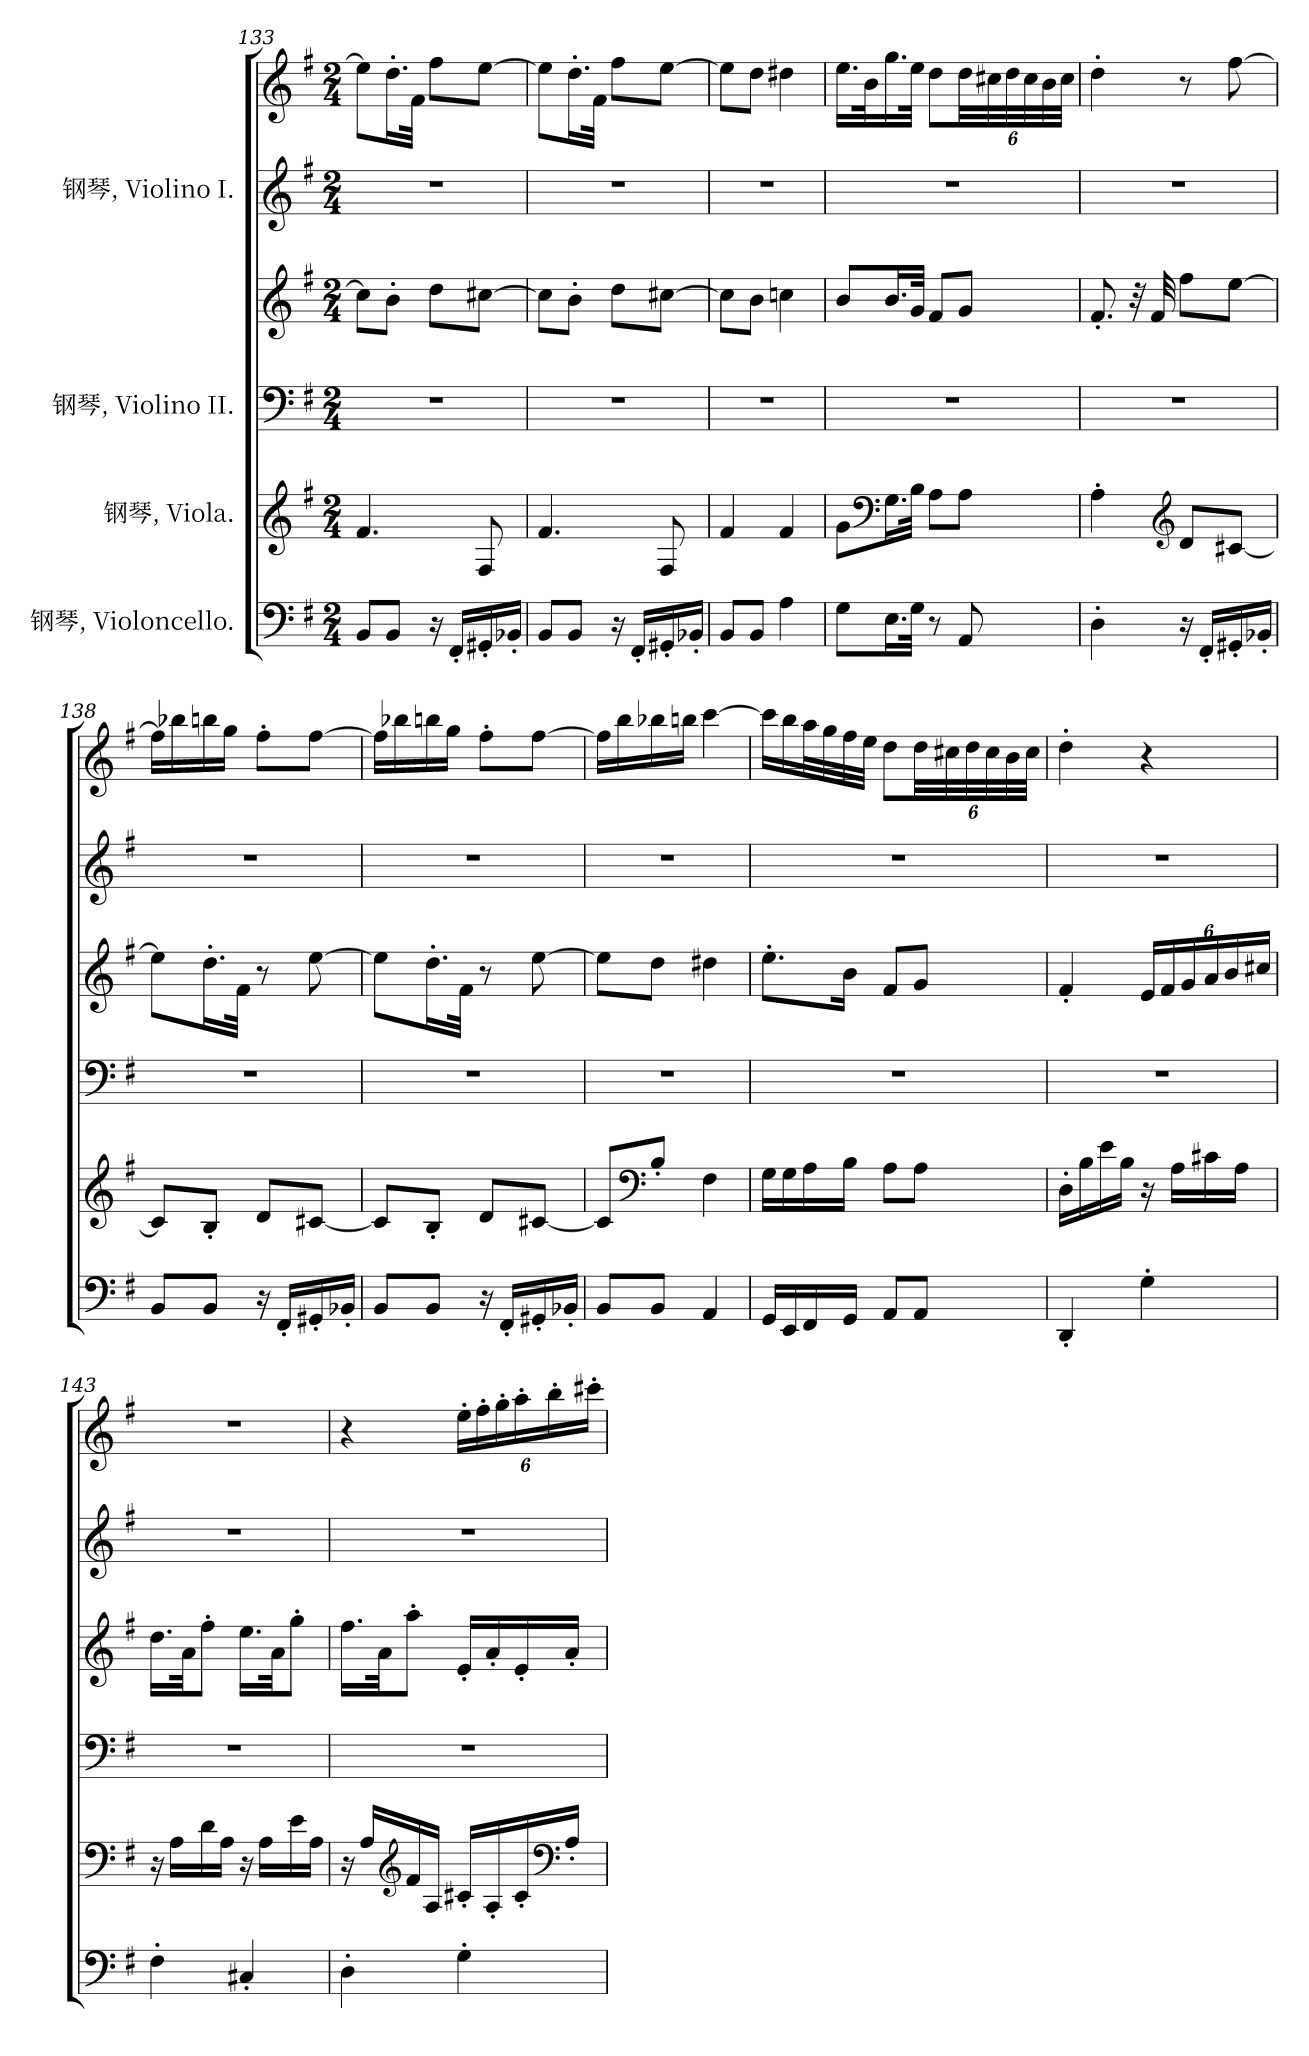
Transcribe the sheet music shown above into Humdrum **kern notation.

**kern	**kern	**kern	**kern	**kern	**kern
*part4	*part3	*part2	*part2	*part1	*part1
*staff6	*staff5	*staff4	*staff3	*staff2	*staff1
*I"钢琴, Violoncello.	*I"钢琴, Viola.	*I"钢琴, Violino II.	*	*I"钢琴, Violino I.	*
!!LO:PB:g=z
*clefF4	*clefG2	*clefF4	*clefG2	*clefG2	*clefG2
*k[f#]	*k[f#]	*k[f#]	*k[f#]	*k[f#]	*k[f#]
*M2/4	*M2/4	*M2/4	*M2/4	*M2/4	*M2/4
=133	=133	=133	=133	=133	=133
8BB/L	4.f#/	2r	8cc#\L]	2r	8ee\L]
8BB/J	.	.	8b'\J	.	16.dd'\L
.	.	.	.	.	32f#\JJk
16r	.	.	8dd\L	.	8ff#\L
16FF#'/LL	.	.	.	.	.
16GG#X'/	8F#/	.	[8cc#X\J	.	[8ee\J
16BB-X'/JJ	.	.	.	.	.
=134	=134	=134	=134	=134	=134
8BB/L	4.f#/	2r	8cc#\L]	2r	8ee\L]
8BB/J	.	.	8b'\J	.	16.dd'\L
.	.	.	.	.	32f#\JJk
16r	.	.	8dd\L	.	8ff#\L
16FF#'/LL	.	.	.	.	.
16GG#X'/	8F#/	.	[8cc#X\J	.	[8ee\J
16BB-X'/JJ	.	.	.	.	.
=135	=135	=135	=135	=135	=135
8BB/L	4f#/	2r	8cc#\L]	2r	8ee\L]
8BB/J	.	.	8b\J	.	8dd\J
4A\	4f#/	.	4ccn\	.	4dd#X\
=136	=136	=136	=136	=136	=136
8G\L	8g\L	2r	8b/L	2r	16.ee\LL
.	.	.	.	.	32b\K
*	*clefF4	*	*	*	*
16.E\L	16.G\L	.	16.b/L	.	16.gg\
32G\JJk	32B\JJk	.	32g/JJk	.	32ee\JJk
8r	8A\L	.	8f#/L	.	8dd\L
*	*	*	*	*	*Xbrackettup
8AA/	8A\J	.	8g/J	.	48dd\LL
.	.	.	.	.	48cc#X\
.	.	.	.	.	48dd\
.	.	.	.	.	48cc#\
.	.	.	.	.	48b\
.	.	.	.	.	48cc#\JJJ
!!LO:LB:g=z
=137	=137	=137	=137	=137	=137
4D'\	4A'\	2r	8.f#'/	2r	4dd'\
.	.	.	32r	.	.
.	.	.	32f#/	.	.
*	*clefG2	*	*	*	*
16r	8d/L	.	8ff#\L	.	8r
16FF#'/LL	.	.	.	.	.
16GG#X'/	[8c#X/J	.	[8ee\J	.	[8ff#\
16BB-X'/JJ	.	.	.	.	.
=138	=138	=138	=138	=138	=138
8BB/L	8c#/L]	2r	8ee\L]	2r	16ff#\LL]
.	.	.	.	.	16bb-X\
8BB/J	8B'/J	.	16.dd'\L	.	16bbn\
.	.	.	.	.	16gg\JJ
.	.	.	32f#\JJk	.	.
16r	8d/L	.	8r	.	8ff#'\L
16FF#'/LL	.	.	.	.	.
16GG#X'/	[8c#X/J	.	[8ee\	.	[8ff#\J
16BB-X'/JJ	.	.	.	.	.
=139	=139	=139	=139	=139	=139
8BB/L	8c#/L]	2r	8ee\L]	2r	16ff#\LL]
.	.	.	.	.	16bb-X\
8BB/J	8B'/J	.	16.dd'\L	.	16bbn\
.	.	.	.	.	16gg\JJ
.	.	.	32f#\JJk	.	.
16r	8d/L	.	8r	.	8ff#'\L
16FF#'/LL	.	.	.	.	.
16GG#X'/	[8c#X/J	.	[8ee\	.	[8ff#\J
16BB-X'/JJ	.	.	.	.	.
=140	=140	=140	=140	=140	=140
8BB/L	8c#/L]	2r	8ee\L]	2r	16ff#\LL]
.	.	.	.	.	16bb\
*	*clefF4	*	*	*	*
8BB/J	8B'/J	.	8dd\J	.	16bb-X\
.	.	.	.	.	16bbn\JJ
4AA/	4F#\	.	4dd#X\	.	[4ccc\
!!LO:PB:g=z
=141	=141	=141	=141	=141	=141
16GG/LL	16G\LL	2r	8.ee'\L	2r	16ccc\LL]
16EE/	16G\	.	.	.	16bb\
16FF#/	16A\	.	.	.	32aa\L
.	.	.	.	.	32gg\
16GG/JJ	16B\JJ	.	16b\Jk	.	32ff#\
.	.	.	.	.	32ee\JJJ
8AA/L	8A\L	.	8f#/L	.	8dd\L
8AA/J	8A\J	.	8g/J	.	48dd\LL
.	.	.	.	.	48cc#X\
.	.	.	.	.	48dd\
.	.	.	.	.	48cc#\
.	.	.	.	.	48b\
.	.	.	.	.	48cc#\JJJ
=142	=142	=142	=142	=142	=142
4DD'/	16D'\LL	2r	4f#'/	2r	4dd'\
.	16B\	.	.	.	.
.	16e\	.	.	.	.
.	16B\JJ	.	.	.	.
*	*	*	*Xbrackettup	*	*
4G'\	16r	.	24e/LL	.	4r
.	.	.	24f#/	.	.
.	16A\LL	.	.	.	.
.	.	.	24g/	.	.
.	16c#X\	.	24a/	.	.
.	.	.	24b/	.	.
.	16A\JJ	.	.	.	.
.	.	.	24cc#X/JJ	.	.
=143	=143	=143	=143	=143	=143
4F#'\	16r	2r	16.dd\LL	2r	2r
.	16A\LL	.	.	.	.
.	.	.	32a\JK	.	.
.	16d\	.	8ff#'\J	.	.
.	16A\JJ	.	.	.	.
4C#X'/	16r	.	16.ee\LL	.	.
.	16A\LL	.	.	.	.
.	.	.	32a\JK	.	.
.	16e\	.	8gg'\J	.	.
.	16A\JJ	.	.	.	.
!!LO:LB:g=z
=144	=144	=144	=144	=144	=144
4D'\	16r	2r	16.ff#\LL	2r	4r
.	16A/LL	.	.	.	.
.	.	.	32a\JK	.	.
*	*clefG2	*	*	*	*
.	16f#/	.	8aa'\J	.	.
.	16A/JJ	.	.	.	.
4G'\	16c#X'/LL	.	16e'/LL	.	24ee'\LL
.	.	.	.	.	24ff#'\
.	16A'/	.	16a'/	.	.
.	.	.	.	.	24gg'\
.	16c#'/	.	16e'/	.	24aa'\
.	.	.	.	.	24bb'\
*	*clefF4	*	*	*	*
.	16A'/JJ	.	16a'/JJ	.	.
.	.	.	.	.	24ccc#X'\JJ
=	=	=	=	=	=
*-	*-	*-	*-	*-	*-
